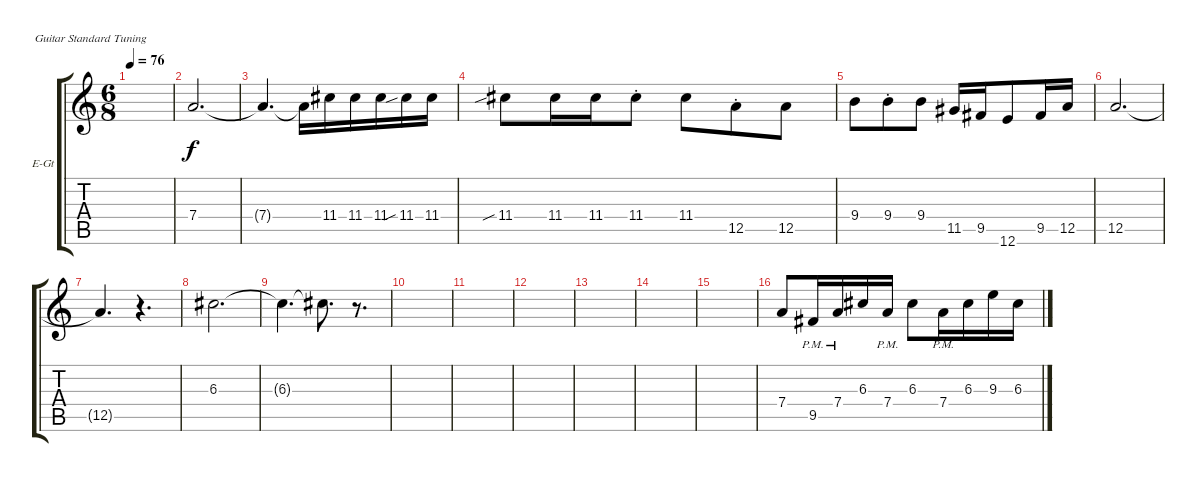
\defaultSystemsLayout 4
\bracketExtendMode groupsimilarinstruments
\firstSystemTrackNameOrientation horizontal
\otherSystemsTrackNameOrientation horizontal
\track ("James Hetfield (Dist.Gtr.1)" "E-Gt") {instrument distortionguitar}
\staff {score tabs}
\tuning (E4 B3 G3 D3 A2 E2)
\ts (6 8)
\tempo 76
\clef g2
\ks c
|
7.4.2{d} |
7.4{t}.4{d} 7.4{t}.16 11.4.16 11.4.16 11.4.16 11.4{sib}.16 11.4.16 |
11.4{sib}.8 11.4.16 11.4.16 11.4{st}.8 11.4.8 12.5{st}.8 12.5.8 |
9.4.8 9.4{st}.8 9.4.8 11.5.16 9.5.16 12.6.8 9.5.16 12.5.16 |
12.5.2{d} |
12.5{t}.4{d} r.4{d} |
6.3.2{d} |
6.3{t}.4{d} 6.3{t}.8{d} r.8{d} |
|
|
|
|
|
|
7.4.8 9.5{pm}.16 7.4{pm}.16 6.3.16 7.4{pm}.16 6.3.8 7.4{pm}.16 6.3.16 9.3.16 6.3.16
